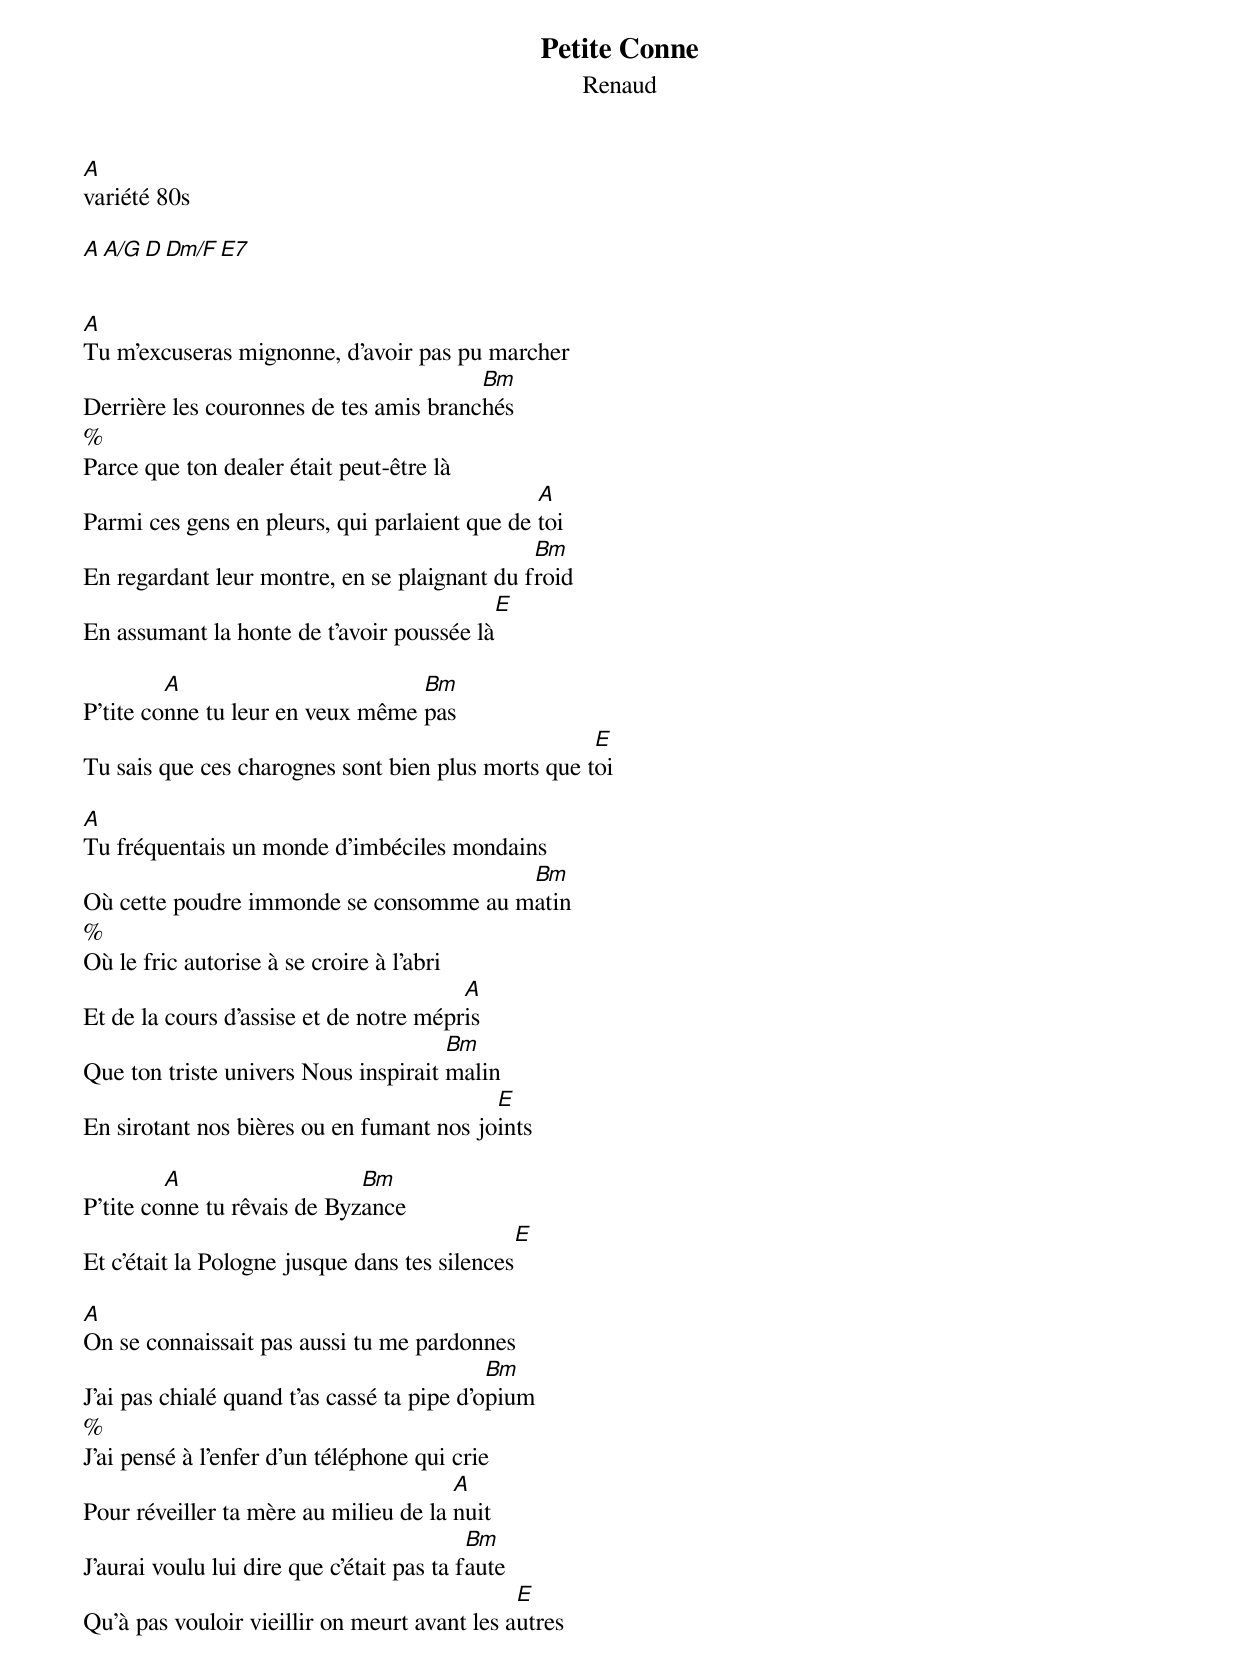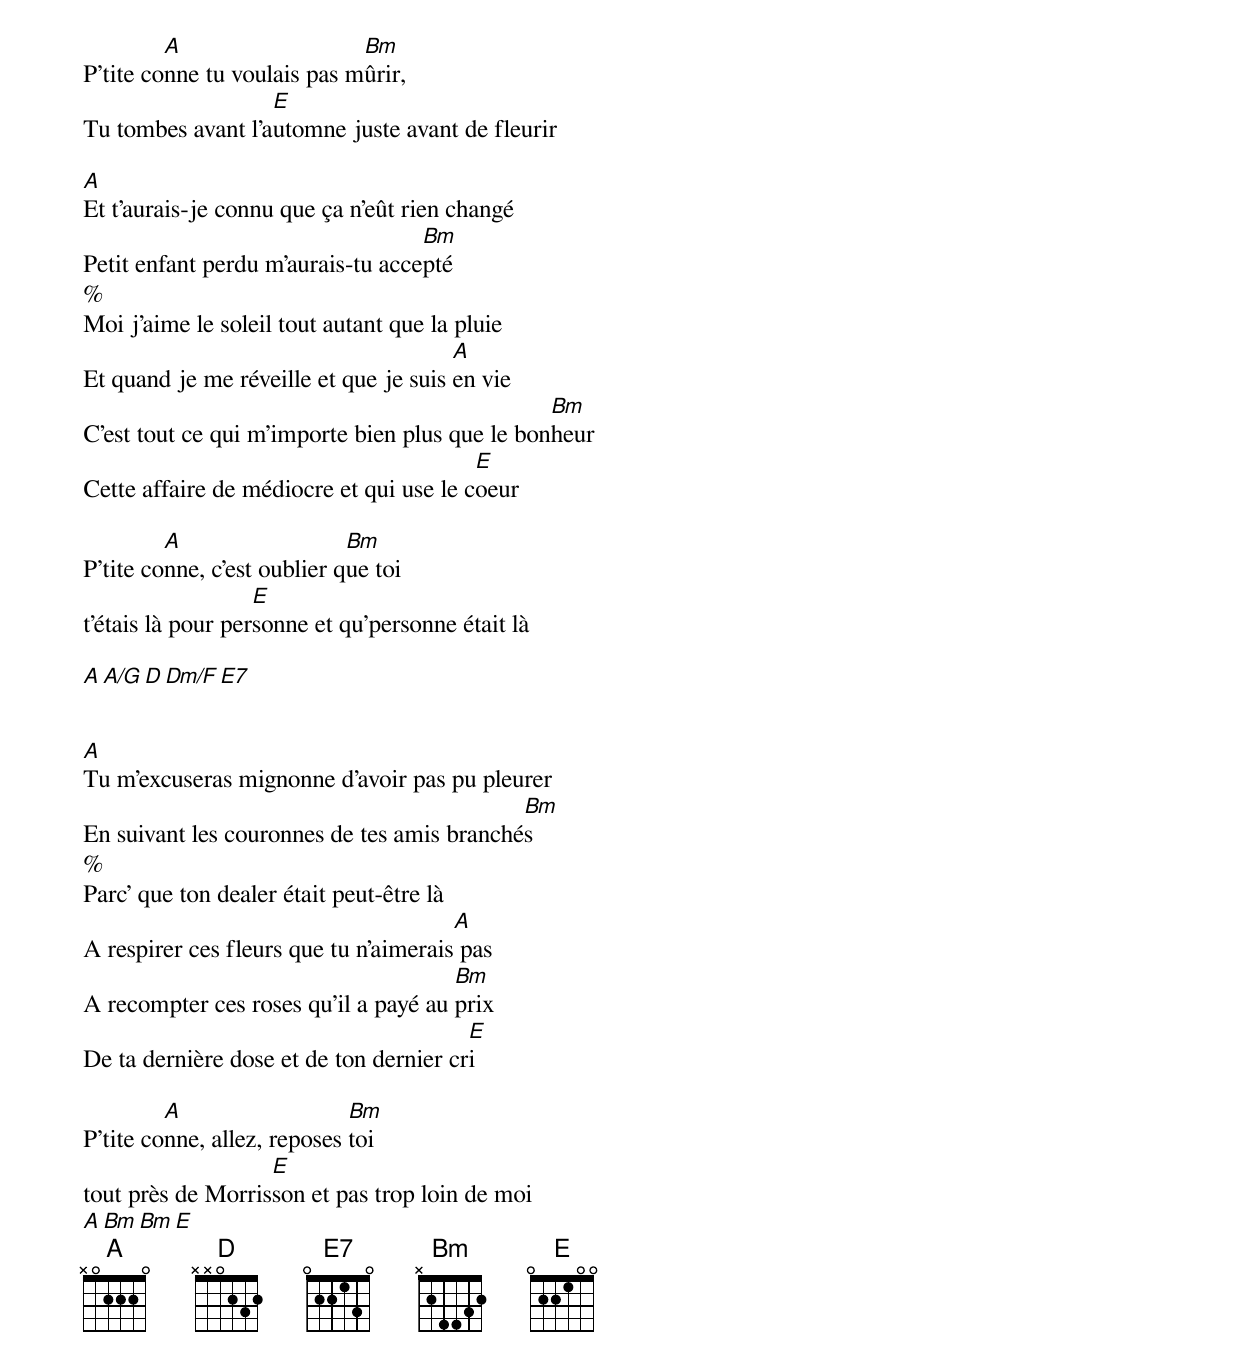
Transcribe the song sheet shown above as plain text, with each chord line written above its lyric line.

Petite Conne
Renaud
A
variété 80s

A     A/G      D     Dm/F    E7


A
Tu m'excuseras mignonne, d'avoir pas pu marcher
                                        Bm
Derrière les couronnes de tes amis branchés
%
Parce que ton dealer était peut-être là
                                               A
Parmi ces gens en pleurs, qui parlaient que de toi
                                              Bm
En regardant leur montre, en se plaignant du froid
                                          E
En assumant la honte de t'avoir poussée là

         A                        Bm
P'tite conne tu leur en veux même pas
                                                    E
Tu sais que ces charognes sont bien plus morts que toi

A
Tu fréquentais un monde d'imbéciles mondains
                                        Bm
Où cette poudre immonde se consomme au matin
%
Où le fric autorise à se croire à l'abri
                                        A
Et de la cours d'assise et de notre mépris
                                      Bm
Que ton triste univers Nous inspirait malin
                                          E
En sirotant nos bières ou en fumant nos joints

         A                   Bm
P'tite conne tu rêvais de Byzance
                                                    E
Et c'était la Pologne jusque dans tes silences

A
On se connaissait pas aussi tu me pardonnes
                                            Bm
J'ai pas chialé quand t'as cassé ta pipe d'opium
%
J'ai pensé à l'enfer d'un téléphone qui crie
                                       A
Pour réveiller ta mère au milieu de la nuit
                                           Bm
J'aurai voulu lui dire que c'était pas ta faute
                                              E
Qu'à pas vouloir vieillir on meurt avant les autres

         A                   Bm
P'tite conne tu voulais pas mûrir,
                   E
Tu tombes avant l'automne juste avant de fleurir

A
Et t'aurais-je connu que ça n'eût rien changé
                                   Bm
Petit enfant perdu m'aurais-tu accepté
%
Moi j'aime le soleil tout autant que la pluie
                                       A
Et quand je me réveille et que je suis en vie
                                                Bm
C'est tout ce qui m'importe bien plus que le bonheur
                                         E
Cette affaire de médiocre et qui use le coeur

         A                   Bm
P'tite conne, c'est oublier que toi
                   E
t'étais là pour personne et qu'personne était là

A     A/G      D     Dm/F    E7


A
Tu m'excuseras mignonne d'avoir pas pu pleurer
                                            Bm
En suivant les couronnes de tes amis branchés
%
Parc' que ton dealer était peut-être là
                                       A
A respirer ces fleurs que tu n'aimerais pas
                                      Bm
A recompter ces roses qu'il a payé au prix
                                        E
De ta dernière dose et de ton dernier cri

         A                   Bm
P'tite conne, allez, reposes toi
                   E
tout près de Morrisson et pas trop loin de moi
A    Bm    Bm    E
